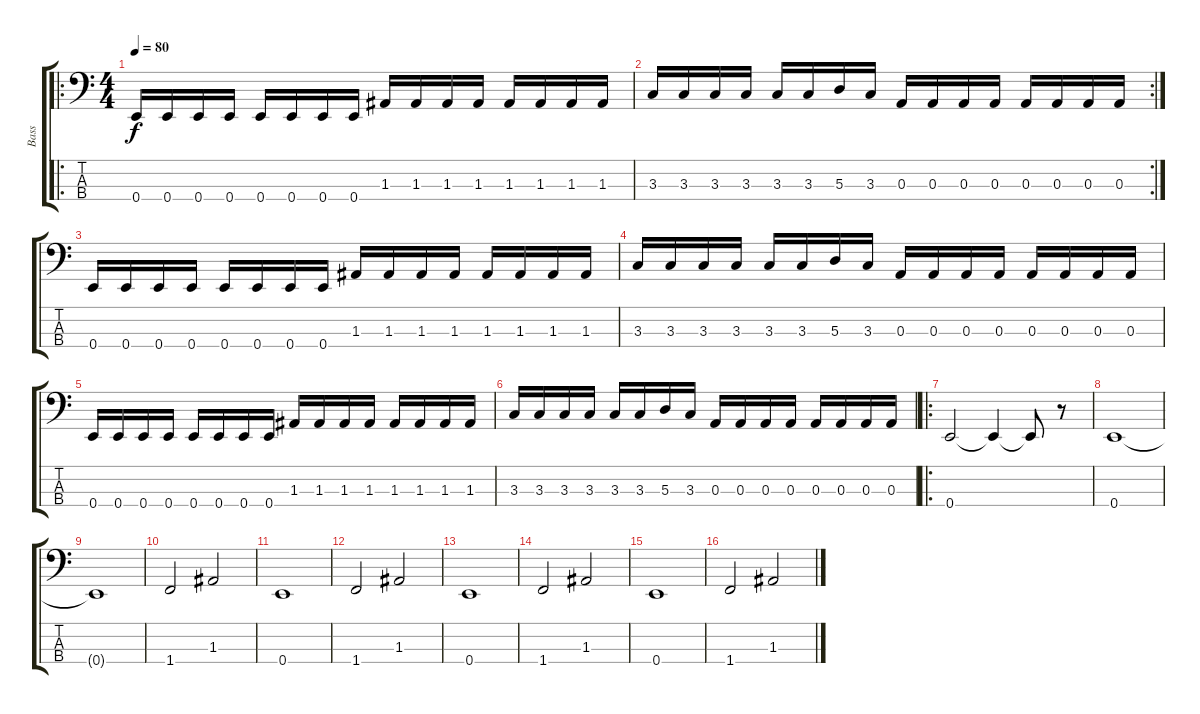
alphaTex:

\track ("Bass" "Bass") {instrument electricbasspick}
\staff {score tabs}
\tuning (G2 D2 A1 E1) {hide}
\ro
\ts (4 4)
\section ("" "")
\tempo 80
\clef f4
\ks c
0.4.16{dy f instrument electricbassfinger} 0.4.16 0.4.16 0.4.16 0.4.16 0.4.16 0.4.16 0.4.16 1.3.16 1.3.16 1.3.16 1.3.16 1.3.16 1.3.16 1.3.16 1.3.16 |
\rc 2
3.3.16 3.3.16 3.3.16 3.3.16 3.3.16 3.3.16 5.3.16 3.3.16 0.3.16 0.3.16 0.3.16 0.3.16 0.3.16 0.3.16 0.3.16 0.3.16 |
0.4.16{instrument electricbassfinger} 0.4.16 0.4.16 0.4.16 0.4.16 0.4.16 0.4.16 0.4.16 1.3.16 1.3.16 1.3.16 1.3.16 1.3.16 1.3.16 1.3.16 1.3.16 |
3.3.16 3.3.16 3.3.16 3.3.16 3.3.16 3.3.16 5.3.16 3.3.16 0.3.16 0.3.16 0.3.16 0.3.16 0.3.16 0.3.16 0.3.16 0.3.16 |
0.4.16{instrument electricbassfinger} 0.4.16 0.4.16 0.4.16 0.4.16 0.4.16 0.4.16 0.4.16 1.3.16 1.3.16 1.3.16 1.3.16 1.3.16 1.3.16 1.3.16 1.3.16 |
3.3.16 3.3.16 3.3.16 3.3.16 3.3.16 3.3.16 5.3.16 3.3.16 0.3.16 0.3.16 0.3.16 0.3.16 0.3.16 0.3.16 0.3.16 0.3.16 |
\ro
\section ("" "")
0.4.2{instrument electricbasspick} 0.4{t}.4 0.4{t}.8 r.8 |
0.4.1 |
0.4{t}.1 |
1.4.2 1.3.2 |
0.4.1 |
1.4.2 1.3.2 |
0.4.1 |
1.4.2 1.3.2 |
0.4.1 |
1.4.2 1.3.2
